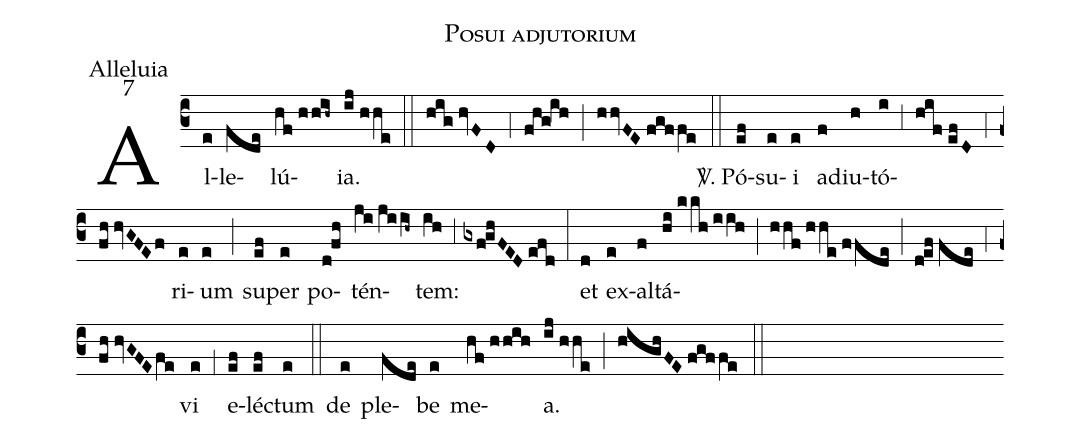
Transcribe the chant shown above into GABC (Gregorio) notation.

name:Posui adjutorium;
office-part:Alleluia;
mode:7;
%%
(c3) Al(e)le(fde)lú(hf//hhih~)ia.(ij//hhe) (::)
(hig//hvFD) (,4) (fhg!ih) (;) (hhvFE//fgffe) (::)

<sp>V/</sp>. Pó(ef)su(e)i(e) ad(f)iu(h)tó(i,3hif//efD)(,4)(fh//hvGFEf)ri(e)um(e) (;) su(ef)per(e) po(d!fh)tén(ji//jiih~)tem:(ih) (,3) (gxf!ghFED//efd) (:)
et(d) ex(e)al(f)tá(hi//kkh//iih)(;)(hhf//hhe//ffde)(;)(d!ef//fde)(,4)(fh//hvGFE/fe)vi(e) (,1) e(ef)lé(ef)ctum(e) (::)
de(e) ple(fde)be(e) me(hf//hhih)a.(ij//hhe) (;) (highFE//fgffe) (::)
